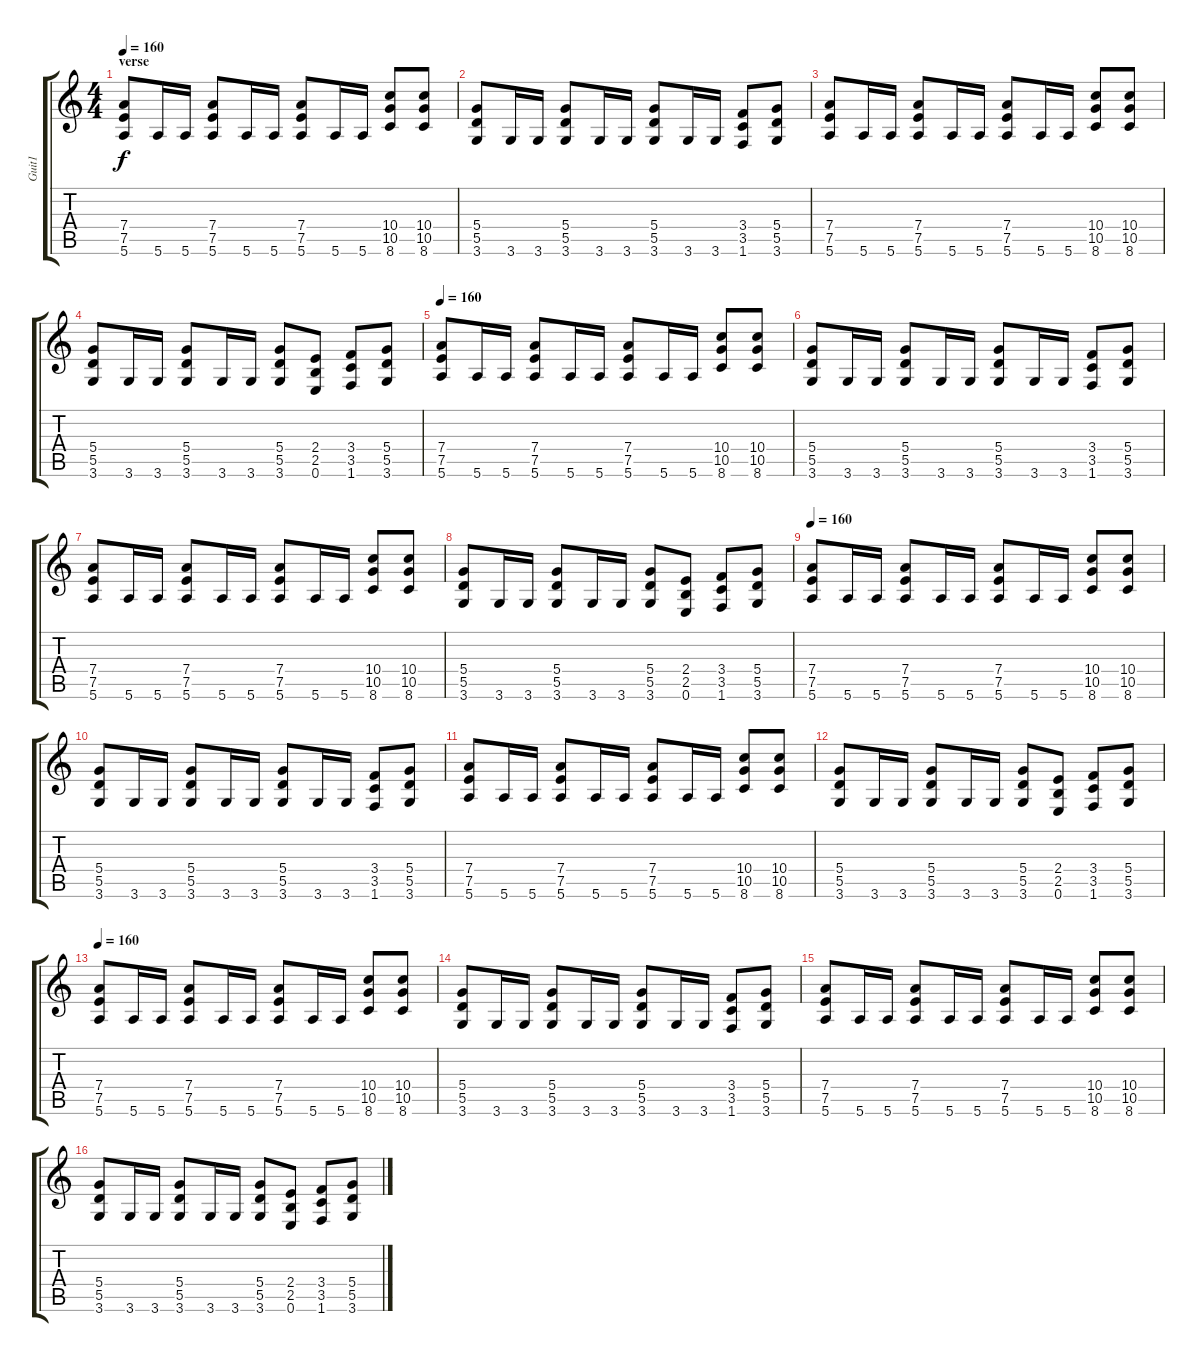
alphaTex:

\track ("Guit1" "Guit1") {instrument electricguitarclean}
\staff {score tabs}
\tuning (E4 B3 G3 D3 A2 E2) {hide}
\ts (4 4)
\section ("" "verse")
\tempo 160
\clef g2
\ks c
(7.4 7.5 5.6).8{dy f volume 11 instrument overdrivenguitar} 5.6.16 5.6.16 (7.4 7.5 5.6).8 5.6.16 5.6.16 (7.4 7.5 5.6).8 5.6.16 5.6.16 (10.4 10.5 8.6).8 (10.4 10.5 8.6).8 |
(5.4 5.5 3.6).8 3.6.16 3.6.16 (5.4 5.5 3.6).8 3.6.16 3.6.16 (5.4 5.5 3.6).8 3.6.16 3.6.16 (3.4 3.5 1.6).8 (5.4 5.5 3.6).8 |
(7.4 7.5 5.6).8 5.6.16 5.6.16 (7.4 7.5 5.6).8 5.6.16 5.6.16 (7.4 7.5 5.6).8 5.6.16 5.6.16 (10.4 10.5 8.6).8 (10.4 10.5 8.6).8 |
(5.4 5.5 3.6).8 3.6.16 3.6.16 (5.4 5.5 3.6).8 3.6.16 3.6.16 (5.4 5.5 3.6).8 (2.4 2.5 0.6).8 (3.4 3.5 1.6).8 (5.4 5.5 3.6).8 |
\tempo 160
(7.4 7.5 5.6).8{volume 11 instrument overdrivenguitar} 5.6.16 5.6.16 (7.4 7.5 5.6).8 5.6.16 5.6.16 (7.4 7.5 5.6).8 5.6.16 5.6.16 (10.4 10.5 8.6).8 (10.4 10.5 8.6).8 |
(5.4 5.5 3.6).8 3.6.16 3.6.16 (5.4 5.5 3.6).8 3.6.16 3.6.16 (5.4 5.5 3.6).8 3.6.16 3.6.16 (3.4 3.5 1.6).8 (5.4 5.5 3.6).8 |
(7.4 7.5 5.6).8 5.6.16 5.6.16 (7.4 7.5 5.6).8 5.6.16 5.6.16 (7.4 7.5 5.6).8 5.6.16 5.6.16 (10.4 10.5 8.6).8 (10.4 10.5 8.6).8 |
(5.4 5.5 3.6).8 3.6.16 3.6.16 (5.4 5.5 3.6).8 3.6.16 3.6.16 (5.4 5.5 3.6).8 (2.4 2.5 0.6).8 (3.4 3.5 1.6).8 (5.4 5.5 3.6).8 |
\tempo 160
(7.4 7.5 5.6).8{volume 11 instrument overdrivenguitar} 5.6.16 5.6.16 (7.4 7.5 5.6).8 5.6.16 5.6.16 (7.4 7.5 5.6).8 5.6.16 5.6.16 (10.4 10.5 8.6).8 (10.4 10.5 8.6).8 |
(5.4 5.5 3.6).8 3.6.16 3.6.16 (5.4 5.5 3.6).8 3.6.16 3.6.16 (5.4 5.5 3.6).8 3.6.16 3.6.16 (3.4 3.5 1.6).8 (5.4 5.5 3.6).8 |
(7.4 7.5 5.6).8 5.6.16 5.6.16 (7.4 7.5 5.6).8 5.6.16 5.6.16 (7.4 7.5 5.6).8 5.6.16 5.6.16 (10.4 10.5 8.6).8 (10.4 10.5 8.6).8 |
(5.4 5.5 3.6).8 3.6.16 3.6.16 (5.4 5.5 3.6).8 3.6.16 3.6.16 (5.4 5.5 3.6).8 (2.4 2.5 0.6).8 (3.4 3.5 1.6).8 (5.4 5.5 3.6).8 |
\tempo 160
(7.4 7.5 5.6).8{volume 11 instrument overdrivenguitar} 5.6.16 5.6.16 (7.4 7.5 5.6).8 5.6.16 5.6.16 (7.4 7.5 5.6).8 5.6.16 5.6.16 (10.4 10.5 8.6).8 (10.4 10.5 8.6).8 |
(5.4 5.5 3.6).8 3.6.16 3.6.16 (5.4 5.5 3.6).8 3.6.16 3.6.16 (5.4 5.5 3.6).8 3.6.16 3.6.16 (3.4 3.5 1.6).8 (5.4 5.5 3.6).8 |
(7.4 7.5 5.6).8 5.6.16 5.6.16 (7.4 7.5 5.6).8 5.6.16 5.6.16 (7.4 7.5 5.6).8 5.6.16 5.6.16 (10.4 10.5 8.6).8 (10.4 10.5 8.6).8 |
(5.4 5.5 3.6).8 3.6.16 3.6.16 (5.4 5.5 3.6).8 3.6.16 3.6.16 (5.4 5.5 3.6).8 (2.4 2.5 0.6).8 (3.4 3.5 1.6).8 (5.4 5.5 3.6).8
